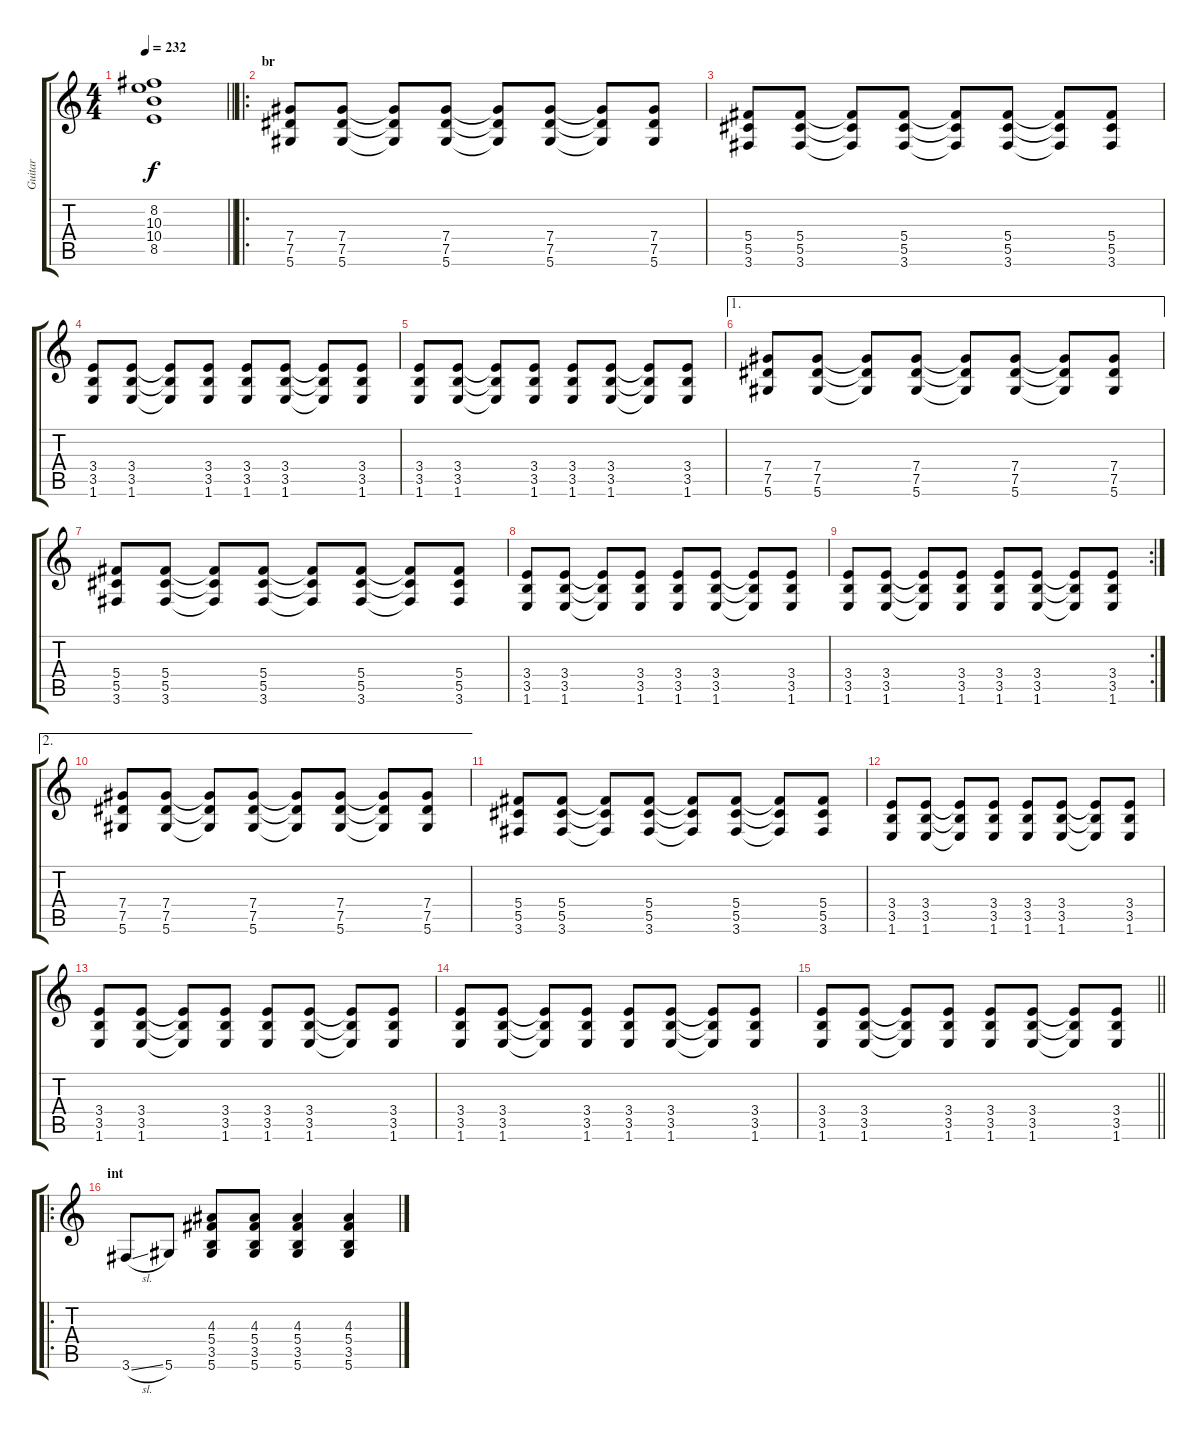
\track ("Guitar" "Guitar") {instrument distortionguitar}
\staff {score tabs}
\tuning (Eb4 Bb3 Gb3 Db3 Ab2 Eb2) {hide}
\ts (4 4)
\tempo 232
\clef g2
\barLineRight lightlight
\ks c
(8.2{t} 10.3{t} 10.4{t} 8.5{t}).1{dy f} |
\ro
\section ("" "br")
(7.4 7.5 5.6).8 (7.4 7.5 5.6).8 (7.4{t} 7.5{t} 5.6{t}).8 (7.4 7.5 5.6).8 (7.4{t} 7.5{t} 5.6{t}).8 (7.4 7.5 5.6).8 (7.4{t} 7.5{t} 5.6{t}).8 (7.4 7.5 5.6).8 |
(5.4 5.5 3.6).8 (5.4 5.5 3.6).8 (5.4{t} 5.5{t} 3.6{t}).8 (5.4 5.5 3.6).8 (5.4{t} 5.5{t} 3.6{t}).8 (5.4 5.5 3.6).8 (5.4{t} 5.5{t} 3.6{t}).8 (5.4 5.5 3.6).8 |
(3.4 3.5 1.6).8 (3.4 3.5 1.6).8 (3.4{t} 3.5{t} 1.6{t}).8 (3.4 3.5 1.6).8 (3.4 3.5 1.6).8 (3.4 3.5 1.6).8 (3.4{t} 3.5{t} 1.6{t}).8 (3.4 3.5 1.6).8 |
(3.4 3.5 1.6).8 (3.4 3.5 1.6).8 (3.4{t} 3.5{t} 1.6{t}).8 (3.4 3.5 1.6).8 (3.4 3.5 1.6).8 (3.4 3.5 1.6).8 (3.4{t} 3.5{t} 1.6{t}).8 (3.4 3.5 1.6).8 |
\ae 1
(7.4 7.5 5.6).8 (7.4 7.5 5.6).8 (7.4{t} 7.5{t} 5.6{t}).8 (7.4 7.5 5.6).8 (7.4{t} 7.5{t} 5.6{t}).8 (7.4 7.5 5.6).8 (7.4{t} 7.5{t} 5.6{t}).8 (7.4 7.5 5.6).8 |
(5.4 5.5 3.6).8 (5.4 5.5 3.6).8 (5.4{t} 5.5{t} 3.6{t}).8 (5.4 5.5 3.6).8 (5.4{t} 5.5{t} 3.6{t}).8 (5.4 5.5 3.6).8 (5.4{t} 5.5{t} 3.6{t}).8 (5.4 5.5 3.6).8 |
(3.4 3.5 1.6).8 (3.4 3.5 1.6).8 (3.4{t} 3.5{t} 1.6{t}).8 (3.4 3.5 1.6).8 (3.4 3.5 1.6).8 (3.4 3.5 1.6).8 (3.4{t} 3.5{t} 1.6{t}).8 (3.4 3.5 1.6).8 |
\rc 2
(3.4 3.5 1.6).8 (3.4 3.5 1.6).8 (3.4{t} 3.5{t} 1.6{t}).8 (3.4 3.5 1.6).8 (3.4 3.5 1.6).8 (3.4 3.5 1.6).8 (3.4{t} 3.5{t} 1.6{t}).8 (3.4 3.5 1.6).8 |
\ae 2
(7.4 7.5 5.6).8 (7.4 7.5 5.6).8 (7.4{t} 7.5{t} 5.6{t}).8 (7.4 7.5 5.6).8 (7.4{t} 7.5{t} 5.6{t}).8 (7.4 7.5 5.6).8 (7.4{t} 7.5{t} 5.6{t}).8 (7.4 7.5 5.6).8 |
(5.4 5.5 3.6).8 (5.4 5.5 3.6).8 (5.4{t} 5.5{t} 3.6{t}).8 (5.4 5.5 3.6).8 (5.4{t} 5.5{t} 3.6{t}).8 (5.4 5.5 3.6).8 (5.4{t} 5.5{t} 3.6{t}).8 (5.4 5.5 3.6).8 |
(3.4 3.5 1.6).8 (3.4 3.5 1.6).8 (3.4{t} 3.5{t} 1.6{t}).8 (3.4 3.5 1.6).8 (3.4 3.5 1.6).8 (3.4 3.5 1.6).8 (3.4{t} 3.5{t} 1.6{t}).8 (3.4 3.5 1.6).8 |
(3.4 3.5 1.6).8 (3.4 3.5 1.6).8 (3.4{t} 3.5{t} 1.6{t}).8 (3.4 3.5 1.6).8 (3.4 3.5 1.6).8 (3.4 3.5 1.6).8 (3.4{t} 3.5{t} 1.6{t}).8 (3.4 3.5 1.6).8 |
(3.4 3.5 1.6).8 (3.4 3.5 1.6).8 (3.4{t} 3.5{t} 1.6{t}).8 (3.4 3.5 1.6).8 (3.4 3.5 1.6).8 (3.4 3.5 1.6).8 (3.4{t} 3.5{t} 1.6{t}).8 (3.4 3.5 1.6).8 |
\barLineRight lightlight
(3.4 3.5 1.6).8 (3.4 3.5 1.6).8 (3.4{t} 3.5{t} 1.6{t}).8 (3.4 3.5 1.6).8 (3.4 3.5 1.6).8 (3.4 3.5 1.6).8 (3.4{t} 3.5{t} 1.6{t}).8 (3.4 3.5 1.6).8 |
\ro
\section ("" "int")
3.6{sl}.8 5.6.8 (4.3 5.4 3.5 5.6).8 (4.3 5.4 3.5 5.6).8 (4.3 5.4 3.5 5.6).4 (4.3 5.4 3.5 5.6).4
